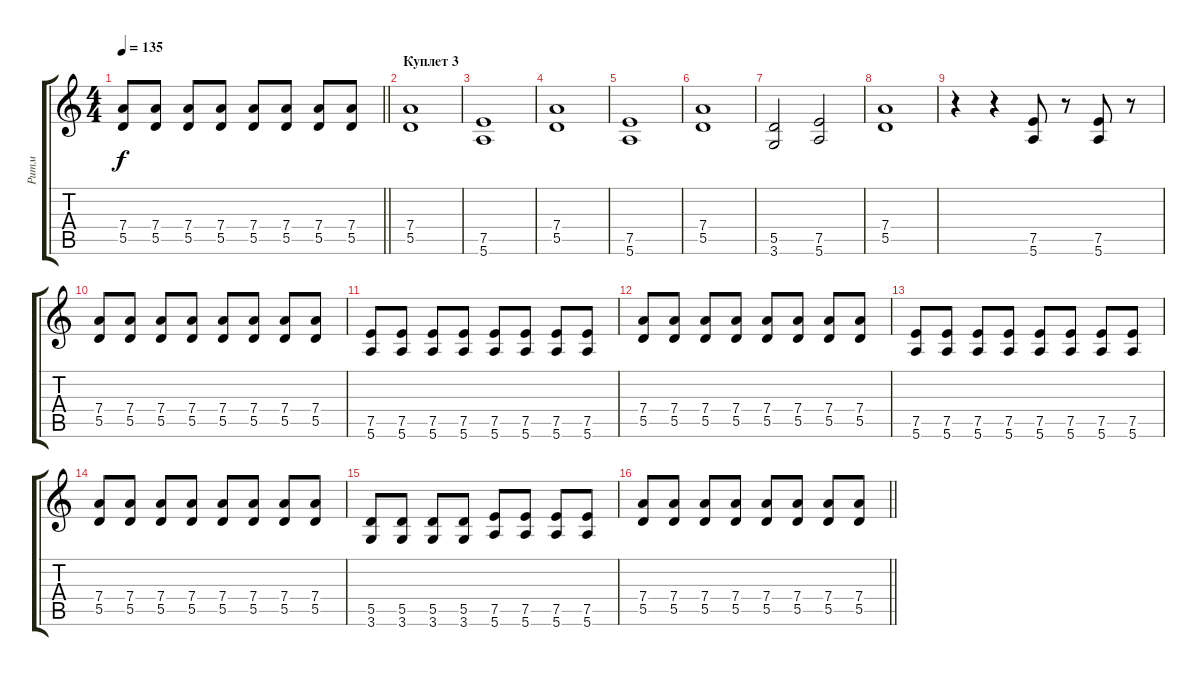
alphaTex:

\track ("Ритм" "Ритм") {instrument distortionguitar}
\staff {score tabs}
\tuning (E4 B3 G3 D3 A2 E2) {hide}
\ts (4 4)
\tempo 135
\clef g2
\barLineRight lightlight
\ks c
(7.4 5.5).8{dy f} (7.4 5.5).8 (7.4 5.5).8 (7.4 5.5).8 (7.4 5.5).8 (7.4 5.5).8 (7.4 5.5).8 (7.4 5.5).8 |
\section ("" "Куплет 3")
(7.4 5.5).1 |
(7.5 5.6).1 |
(7.4 5.5).1 |
(7.5 5.6).1 |
(7.4 5.5).1 |
(5.5 3.6).2 (7.5 5.6).2 |
(7.4 5.5).1 |
r.4 r.4 (7.5 5.6).8 r.8 (7.5 5.6).8 r.8 |
(7.4 5.5).8 (7.4 5.5).8 (7.4 5.5).8 (7.4 5.5).8 (7.4 5.5).8 (7.4 5.5).8 (7.4 5.5).8 (7.4 5.5).8 |
(7.5 5.6).8 (7.5 5.6).8 (7.5 5.6).8 (7.5 5.6).8 (7.5 5.6).8 (7.5 5.6).8 (7.5 5.6).8 (7.5 5.6).8 |
(7.4 5.5).8 (7.4 5.5).8 (7.4 5.5).8 (7.4 5.5).8 (7.4 5.5).8 (7.4 5.5).8 (7.4 5.5).8 (7.4 5.5).8 |
(7.5 5.6).8 (7.5 5.6).8 (7.5 5.6).8 (7.5 5.6).8 (7.5 5.6).8 (7.5 5.6).8 (7.5 5.6).8 (7.5 5.6).8 |
(7.4 5.5).8 (7.4 5.5).8 (7.4 5.5).8 (7.4 5.5).8 (7.4 5.5).8 (7.4 5.5).8 (7.4 5.5).8 (7.4 5.5).8 |
(5.5 3.6).8 (5.5 3.6).8 (5.5 3.6).8 (5.5 3.6).8 (7.5 5.6).8 (7.5 5.6).8 (7.5 5.6).8 (7.5 5.6).8 |
\barLineRight lightlight
(7.4 5.5).8 (7.4 5.5).8 (7.4 5.5).8 (7.4 5.5).8 (7.4 5.5).8 (7.4 5.5).8 (7.4 5.5).8 (7.4 5.5).8
